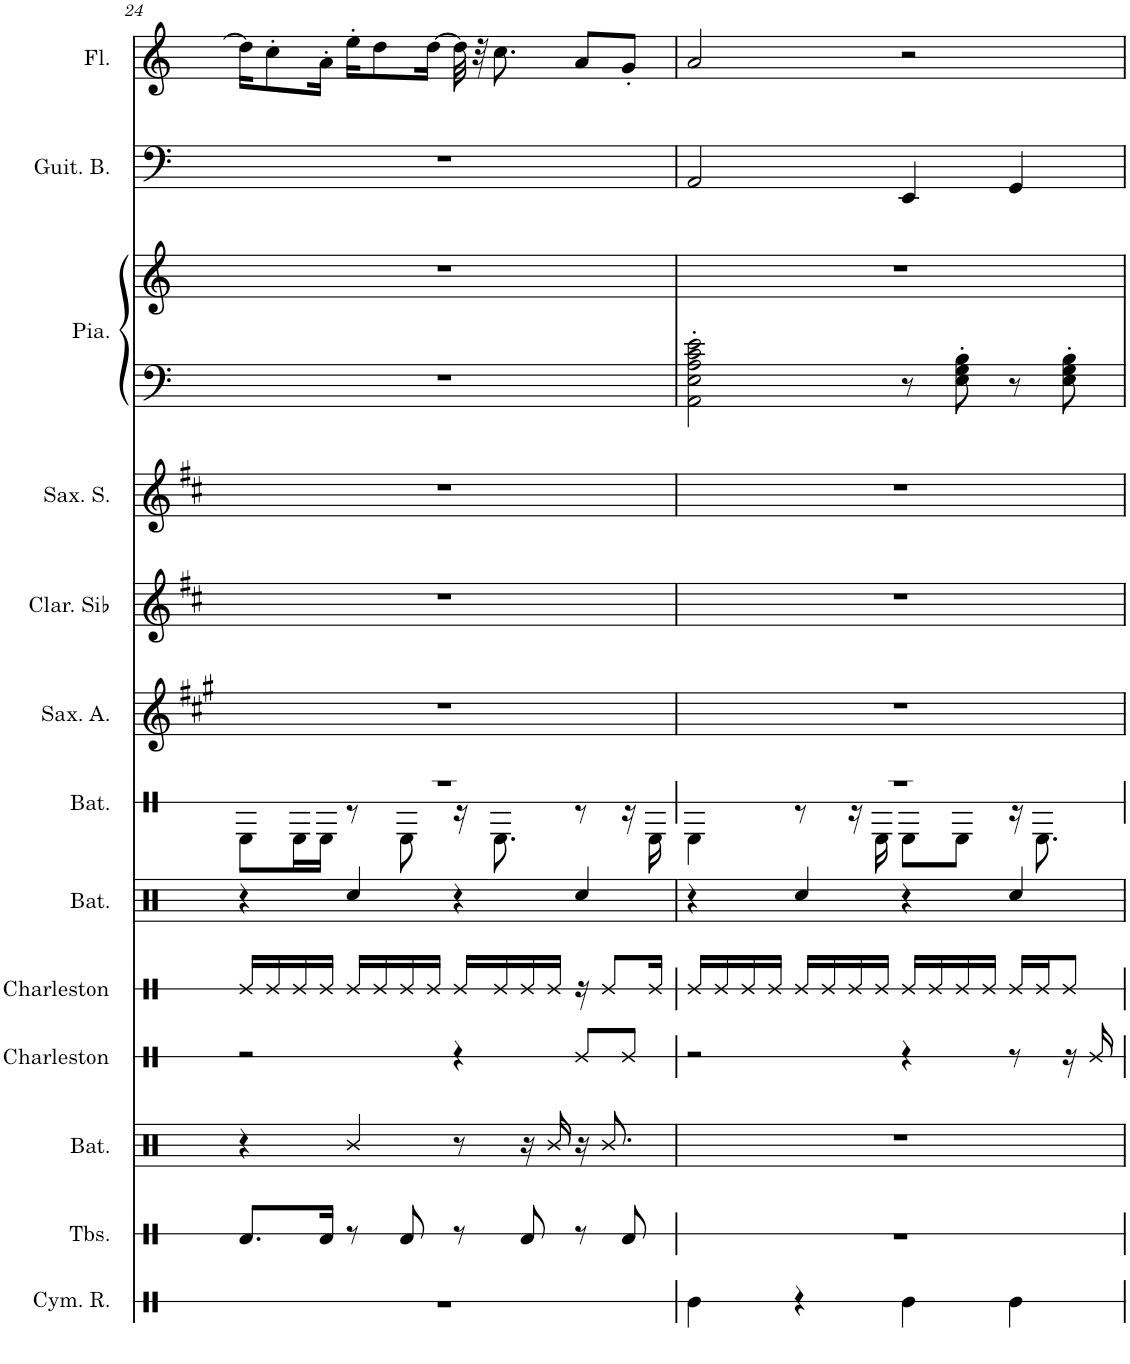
**kern	**kern	**kern	**kern	**kern	**kern	**kern	**kern	**kern	**kern	**kern	**kern	**kern	**kern	**kern
*part14	*part13	*part12	*part11	*part10	*part9	*part8	*part7	*part6	*part5	*part4	*part3	*part3	*part2	*part1
*staff15	*staff14	*staff13	*staff12	*staff11	*staff10	*staff9	*staff8	*staff7	*staff6	*staff5	*staff4	*staff3	*staff2	*staff1
*I"Cymbale ride	*I"Tablas	*I"Batterie	*I"Charleston	*I"Charleston	*I"Batterie	*I"Batterie	*I"Saxophone Alto	*I"Clarinette en Sib	*I"Saxophone Soprano	*I"Guitare classique, Acoustic Guitar (nylon)	*I"Piano, Acoustic Grand Piano	*	*I"Guitare Basse	*I"Flûte
*I'Cym. R.	*I'Tbs.	*I'Bat.	*I'Charleston	*I'Charleston	*I'Bat.	*I'Bat.	*I'Sax. A.	*I'Clar. Sib	*I'Sax. S.	*I'Guit.	*I'Pia.	*	*I'Guit. B.	*I'Fl.
!!LO:PB:g=z
*clefX	*clefX	*clefX	*clefX	*clefX	*clefX	*clefX	*clefG2	*clefG2	*clefG2	*clefGv2	*clefF4	*clefG2	*clefF4	*clefG2
*	*	*	*	*	*	*	*Trd5c9	*Trd1c2	*Trd1c2	*	*	*	*Trd7c12	*
*k[]	*k[]	*k[]	*k[]	*k[]	*k[]	*k[]	*k[f#c#g#]	*k[f#c#]	*k[f#c#]	*k[]	*k[]	*k[]	*k[]	*k[]
*M4/4	*M4/4	*M4/4	*M4/4	*M4/4	*M4/4	*M4/4	*M4/4	*M4/4	*M4/4	*M4/4	*M4/4	*M4/4	*M4/4	*M4/4
=24	=24	=24	=24	=24	=24	=24	=24	=24	=24	=24	=24	=24	=24	=24
*	*	*	*	*	*	*^	*	*	*	*	*	*	*	*
1r	8.Rd/L	4r	2r	16Re/LL	4r	1r	8RE\L	1r	1r	1r	1r	1r	1r	1r	16dd\KL]
.	.	.	.	16Re/	.	.	.	.	.	.	.	.	.	.	8cc'\
.	.	.	.	16Re/	.	.	16RE\L	.	.	.	.	.	.	.	.
.	16Rd/Jk	.	.	16Re/JJ	.	.	16RE\JJ	.	.	.	.	.	.	.	16a'\Jk
.	8r	4R/	.	16Re/LL	4Rcc/	.	8r	.	.	.	.	.	.	.	16ee'\KL
.	.	.	.	16Re/	.	.	.	.	.	.	.	.	.	.	8dd\
.	8Rd/	.	.	16Re/	.	.	8RE\	.	.	.	.	.	.	.	.
.	.	.	.	16Re/JJ	.	.	.	.	.	.	.	.	.	.	[16dd\Jk
.	8r	8r	4r	16Re/LL	4r	.	16r	.	.	.	.	.	.	.	32dd\]
.	.	.	.	.	.	.	.	.	.	.	.	.	.	.	32r
.	.	.	.	16Re/	.	.	8.RE\	.	.	.	.	.	.	.	8.cc\
.	8Rd/	16r	.	16Re/	.	.	.	.	.	.	.	.	.	.	.
.	.	16R/	.	16Re/JJ	.	.	.	.	.	.	.	.	.	.	.
.	8r	16r	8Re/L	16r	4Rcc/	.	8r	.	.	.	.	.	.	.	8a/L
.	.	8.R/	.	8Re/L	.	.	.	.	.	.	.	.	.	.	.
.	8Rd/	.	8Re/J	.	.	.	16r	.	.	.	.	.	.	.	8g'/J
.	.	.	.	16Re/Jk	.	.	16RE\	.	.	.	.	.	.	.	.
=25	=25	=25	=25	=25	=25	=25	=25	=25	=25	=25	=25	=25	=25	=25	=25
4Re\	1r	1r	2r	16Re/LL	4r	1r	4RE\	1r	1r	1r	2AA' 2E' 2A' 2c' 2e'	2AA\' 2E\' 2A\' 2c\' 2e\'	1r	2AA/	2a/
.	.	.	.	16Re/	.	.	.	.	.	.	.	.	.	.	.
.	.	.	.	16Re/	.	.	.	.	.	.	.	.	.	.	.
.	.	.	.	16Re/JJ	.	.	.	.	.	.	.	.	.	.	.
4r	.	.	.	16Re/LL	4Rcc/	.	8r	.	.	.	.	.	.	.	.
.	.	.	.	16Re/	.	.	.	.	.	.	.	.	.	.	.
.	.	.	.	16Re/	.	.	16r	.	.	.	.	.	.	.	.
.	.	.	.	16Re/JJ	.	.	16RE\	.	.	.	.	.	.	.	.
4Re\	.	.	4r	16Re/LL	4r	.	8RE\L	.	.	.	4EE' 4E' 4G' 4B'	8r	.	4EE/	2r
.	.	.	.	16Re/	.	.	.	.	.	.	.	.	.	.	.
.	.	.	.	16Re/	.	.	8RE\J	.	.	.	.	8E\' 8G\' 8B\'	.	.	.
.	.	.	.	16Re/JJ	.	.	.	.	.	.	.	.	.	.	.
4Re\	.	.	8r	16Re/LL	4Rcc/	.	16r	.	.	.	4GG' 4D' 4G' 4B'	8r	.	4GG/	.
.	.	.	.	16Re/J	.	.	8.RE\	.	.	.	.	.	.	.	.
.	.	.	16r	8Re/J	.	.	.	.	.	.	.	8E\' 8G\' 8B\'	.	.	.
.	.	.	16Re/	.	.	.	.	.	.	.	.	.	.	.	.
*	*	*	*	*	*	*v	*v	*	*	*	*	*	*	*	*
=	=	=	=	=	=	=	=	=	=	=	=	=	=	=
*-	*-	*-	*-	*-	*-	*-	*-	*-	*-	*-	*-	*-	*-	*-
